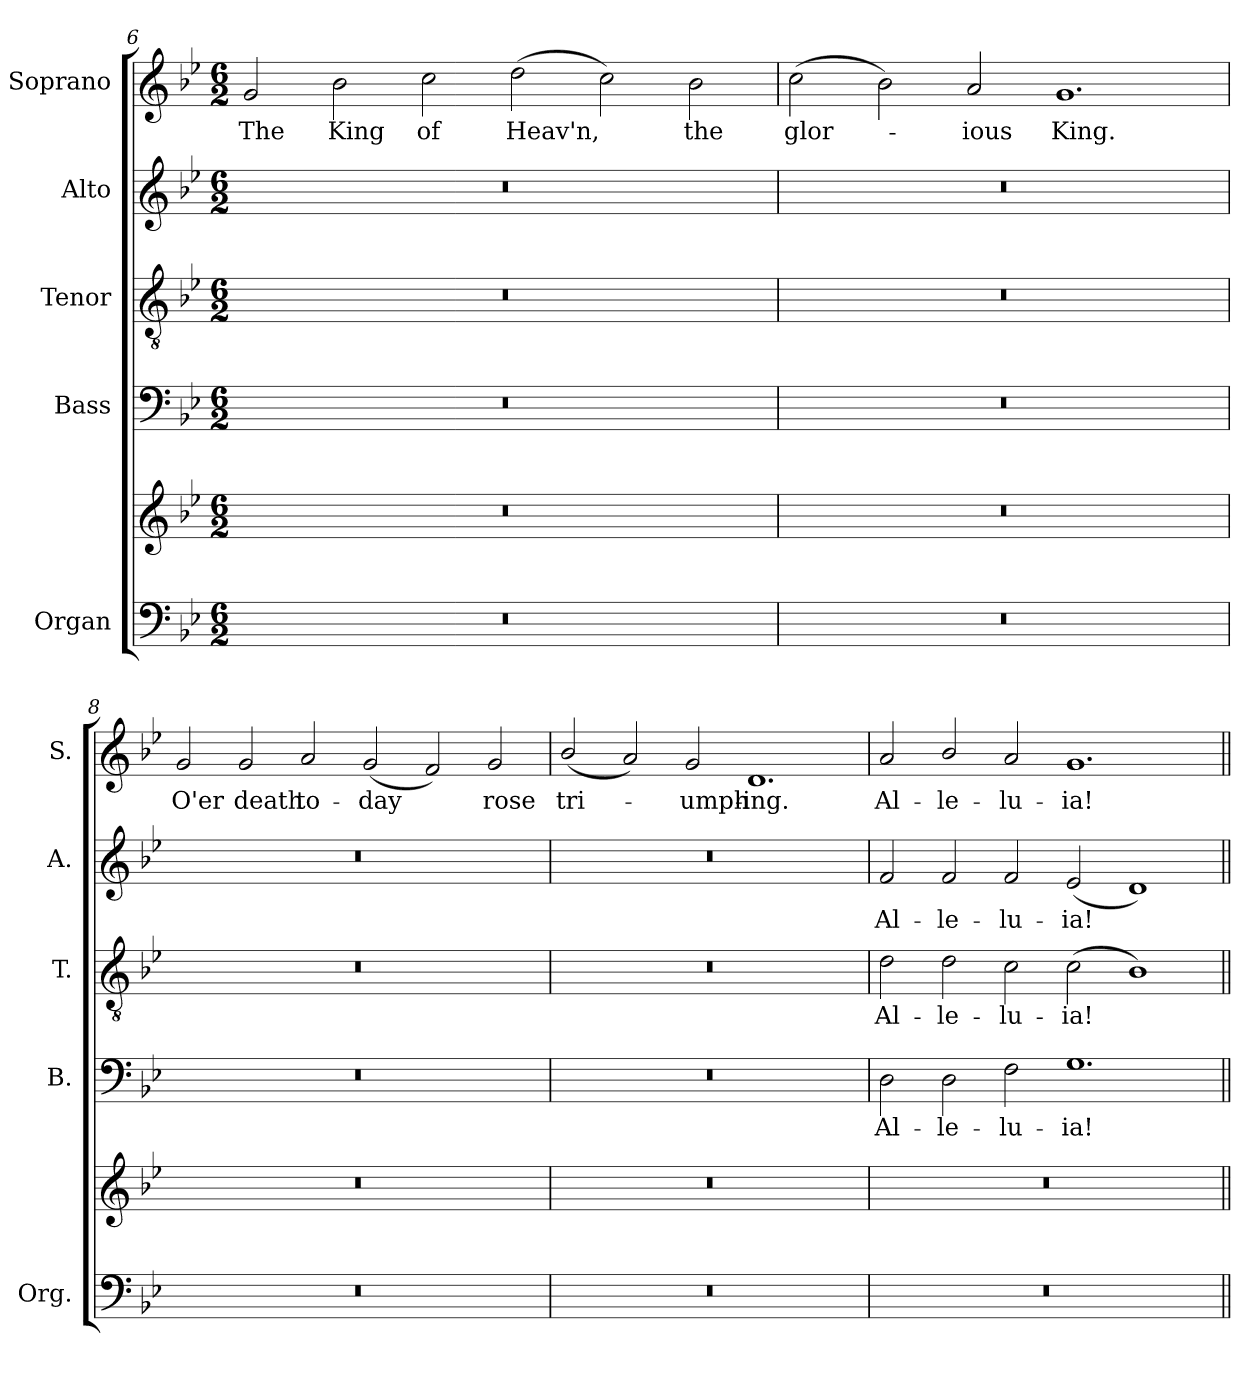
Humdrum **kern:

**kern	**kern	**kern	**text	**kern	**text	**kern	**text	**kern	**text
*part5	*part5	*part4	*part4	*part3	*part3	*part2	*part2	*part1	*part1
*staff6	*staff5	*staff4	*staff4	*staff3	*staff3	*staff2	*staff2	*staff1	*staff1
*I"Organ	*	*I"Bass	*	*I"Tenor	*	*I"Alto	*	*I"Soprano	*
*I'Org.	*	*I'B.	*	*I'T.	*	*I'A.	*	*I'S.	*
*clefF4	*clefG2	*clefF4	*	*clefGv2	*	*clefG2	*	*clefG2	*
*	*	*	*	*ITrd7c12	*	*	*	*	*
*k[b-e-]	*k[b-e-]	*k[b-e-]	*	*k[b-e-]	*	*k[b-e-]	*	*k[b-e-]	*
*B-:	*B-:	*B-:	*	*B-:	*	*B-:	*	*B-:	*
*M6/2	*M6/2	*M6/2	*	*M6/2	*	*M6/2	*	*M6/2	*
=6	=6	=6	=6	=6	=6	=6	=6	=6	=6
!LO:N:vis=1	!LO:N:vis=1	!LO:N:vis=1	!	!LO:N:vis=1	!	!LO:N:vis=1	!	!	!
!	!	!	!	!	!	!	!	!	!LO:LY:b:color=#000000
0.r	0.r	0.r	.	0.r	.	0.r	.	2gi/	The
!	!	!	!	!	!	!	!	!	!LO:LY:b:color=#000000
.	.	.	.	.	.	.	.	2b-i\	King
!	!	!	!	!	!	!	!	!	!LO:LY:b:color=#000000
.	.	.	.	.	.	.	.	2cci\	of
!	!	!	!	!	!	!	!	!	!LO:LY:b:color=#000000
.	.	.	.	.	.	.	.	(2ddi\	Heav'n,
.	.	.	.	.	.	.	.	2cci\)	.
!	!	!	!	!	!	!	!	!	!LO:LY:b:color=#000000
.	.	.	.	.	.	.	.	2b-i\	the
!!LO:LB:g=z
=7	=7	=7	=7	=7	=7	=7	=7	=7	=7
!LO:N:vis=1	!LO:N:vis=1	!LO:N:vis=1	!	!LO:N:vis=1	!	!LO:N:vis=1	!	!	!
!	!	!	!	!	!	!	!	!	!LO:LY:b:color=#000000
0.r	0.r	0.r	.	0.r	.	0.r	.	(2cci\	glor-
.	.	.	.	.	.	.	.	2b-i\)	.
!	!	!	!	!	!	!	!	!	!LO:LY:b:color=#000000
.	.	.	.	.	.	.	.	2ai/	-ious
!	!	!	!	!	!	!	!	!	!LO:LY:b:color=#000000
.	.	.	.	.	.	.	.	1.gi	King.
=8	=8	=8	=8	=8	=8	=8	=8	=8	=8
!LO:N:vis=1	!LO:N:vis=1	!LO:N:vis=1	!	!LO:N:vis=1	!	!LO:N:vis=1	!	!	!
!	!	!	!	!	!	!	!	!	!LO:LY:b:color=#000000
0.r	0.r	0.r	.	0.r	.	0.r	.	2gi/	O'er
!	!	!	!	!	!	!	!	!	!LO:LY:b:color=#000000
.	.	.	.	.	.	.	.	2gi/	death
!	!	!	!	!	!	!	!	!	!LO:LY:b:color=#000000
.	.	.	.	.	.	.	.	2ai/	to-
!	!	!	!	!	!	!	!	!	!LO:LY:b:color=#000000
.	.	.	.	.	.	.	.	(2gi/	-day
.	.	.	.	.	.	.	.	2fi/)	.
!	!	!	!	!	!	!	!	!	!LO:LY:b:color=#000000
.	.	.	.	.	.	.	.	2gi/	rose
=9	=9	=9	=9	=9	=9	=9	=9	=9	=9
!LO:N:vis=1	!LO:N:vis=1	!LO:N:vis=1	!	!LO:N:vis=1	!	!LO:N:vis=1	!	!	!
!	!	!	!	!	!	!	!	!	!LO:LY:b:color=#000000
0.r	0.r	0.r	.	0.r	.	0.r	.	(2b-i/	tri-
.	.	.	.	.	.	.	.	2ai/)	.
!	!	!	!	!	!	!	!	!	!LO:LY:b:color=#000000
.	.	.	.	.	.	.	.	2gi/	-umph-
!	!	!	!	!	!	!	!	!	!LO:LY:b:color=#000000
.	.	.	.	.	.	.	.	1.di	-ing.
!!LO:LB:g=z
=10	=10	=10	=10	=10	=10	=10	=10	=10	=10
!LO:N:vis=1	!LO:N:vis=1	!	!	!	!	!	!	!	!
!	!	!	!LO:LY:b:color=#000000	!	!	!	!	!	!
!	!	!	!	!	!LO:LY:b:color=#000000	!	!	!	!
!	!	!	!	!	!	!	!LO:LY:b:color=#000000	!	!
!	!	!	!	!	!	!	!	!	!LO:LY:b:color=#000000
0.r	0.r	2Di\	Al-	2Di\	Al-	2fi/	Al-	2ai/	Al-
!	!	!	!LO:LY:b:color=#000000	!	!	!	!	!	!
!	!	!	!	!	!LO:LY:b:color=#000000	!	!	!	!
!	!	!	!	!	!	!	!LO:LY:b:color=#000000	!	!
!	!	!	!	!	!	!	!	!	!LO:LY:b:color=#000000
.	.	2Di\	-le-	2Di\	-le-	2fi/	-le-	2b-i/	-le-
!	!	!	!LO:LY:b:color=#000000	!	!	!	!	!	!
!	!	!	!	!	!LO:LY:b:color=#000000	!	!	!	!
!	!	!	!	!	!	!	!LO:LY:b:color=#000000	!	!
!	!	!	!	!	!	!	!	!	!LO:LY:b:color=#000000
.	.	2Fi\	-lu-	2Ci\	-lu-	2fi/	-lu-	2ai/	-lu-
!	!	!	!LO:LY:b:color=#000000	!	!	!	!	!	!
!	!	!	!	!	!LO:LY:b:color=#000000	!	!	!	!
!	!	!	!	!	!	!	!LO:LY:b:color=#000000	!	!
!	!	!	!	!	!	!	!	!	!LO:LY:b:color=#000000
.	.	1.Gi	-ia!	(2Ci\	-ia!	(2e-i/	-ia!	1.gi	-ia!
.	.	.	.	1BB-i)	.	1di)	.	.	.
=||	=||	=||	=||	=||	=||	=||	=||	=||	=||
*-	*-	*-	*-	*-	*-	*-	*-	*-	*-
